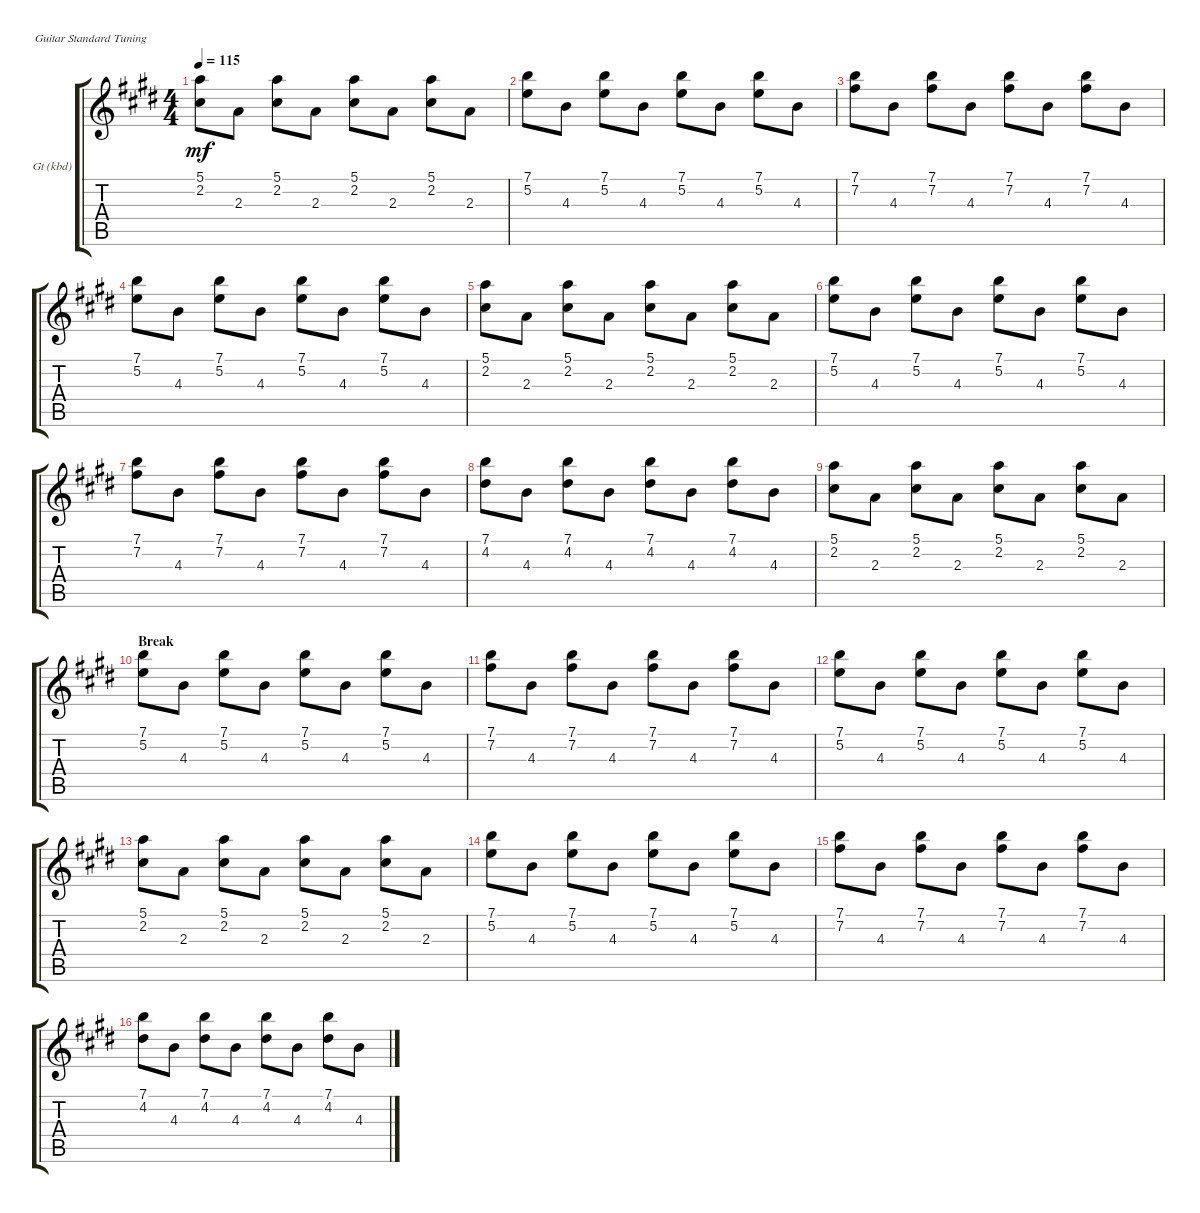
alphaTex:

\defaultSystemsLayout 4
\bracketExtendMode groupsimilarinstruments
\useSystemSignSeparator
\multiTrackTrackNamePolicy allsystems
\firstSystemTrackNameOrientation horizontal
\otherSystemsTrackNameOrientation horizontal
\track ("Kbd arranged for Gt" "Gt (kbd)") {mute instrument acousticguitarsteel}
\staff {score tabs}
\tuning (E4 B3 G3 D3 A2 E2)
\ts (4 4)
\tempo 115
\clef g2
\scale
0.25
\ks e
(5.1 2.2).8{dy mf} 2.3.8 (5.1 2.2).8 2.3.8 (5.1 2.2).8 2.3.8 (5.1 2.2).8 2.3.8 |
\scale
0.25 (7.1 5.2).8 4.3.8 (7.1 5.2).8 4.3.8 (7.1 5.2).8 4.3.8 (7.1 5.2).8 4.3.8 |
\scale
0.25 (7.1 7.2).8 4.3.8 (7.1 7.2).8 4.3.8 (7.1 7.2).8 4.3.8 (7.1 7.2).8 4.3.8 |
\scale
0.25 (7.1 5.2).8 4.3.8 (7.1 5.2).8 4.3.8 (7.1 5.2).8 4.3.8 (7.1 5.2).8 4.3.8 |
\scale
0.25 (5.1 2.2).8 2.3.8 (5.1 2.2).8 2.3.8 (5.1 2.2).8 2.3.8 (5.1 2.2).8 2.3.8 |
\scale
0.25 (7.1 5.2).8 4.3.8 (7.1 5.2).8 4.3.8 (7.1 5.2).8 4.3.8 (7.1 5.2).8 4.3.8 |
\scale
0.25 (7.1 7.2).8 4.3.8 (7.1 7.2).8 4.3.8 (7.1 7.2).8 4.3.8 (7.1 7.2).8 4.3.8 |
\scale
0.25 (7.1 4.2).8 4.3.8 (7.1 4.2).8 4.3.8 (7.1 4.2).8 4.3.8 (7.1 4.2).8 4.3.8 |
\scale
0.25 (5.1 2.2).8 2.3.8 (5.1 2.2).8 2.3.8 (5.1 2.2).8 2.3.8 (5.1 2.2).8 2.3.8 |
\section ("" "Break")
\scale
0.25 (7.1 5.2).8 4.3.8 (7.1 5.2).8 4.3.8 (7.1 5.2).8 4.3.8 (7.1 5.2).8 4.3.8 |
\scale
0.25 (7.1 7.2).8 4.3.8 (7.1 7.2).8 4.3.8 (7.1 7.2).8 4.3.8 (7.1 7.2).8 4.3.8 |
\scale
0.25 (7.1 5.2).8 4.3.8 (7.1 5.2).8 4.3.8 (7.1 5.2).8 4.3.8 (7.1 5.2).8 4.3.8 |
\scale
0.25 (5.1 2.2).8 2.3.8 (5.1 2.2).8 2.3.8 (5.1 2.2).8 2.3.8 (5.1 2.2).8 2.3.8 |
\scale
0.25 (7.1 5.2).8 4.3.8 (7.1 5.2).8 4.3.8 (7.1 5.2).8 4.3.8 (7.1 5.2).8 4.3.8 |
\scale
0.25 (7.1 7.2).8 4.3.8 (7.1 7.2).8 4.3.8 (7.1 7.2).8 4.3.8 (7.1 7.2).8 4.3.8 |
\scale
0.25 (7.1 4.2).8 4.3.8 (7.1 4.2).8 4.3.8 (7.1 4.2).8 4.3.8 (7.1 4.2).8 4.3.8
